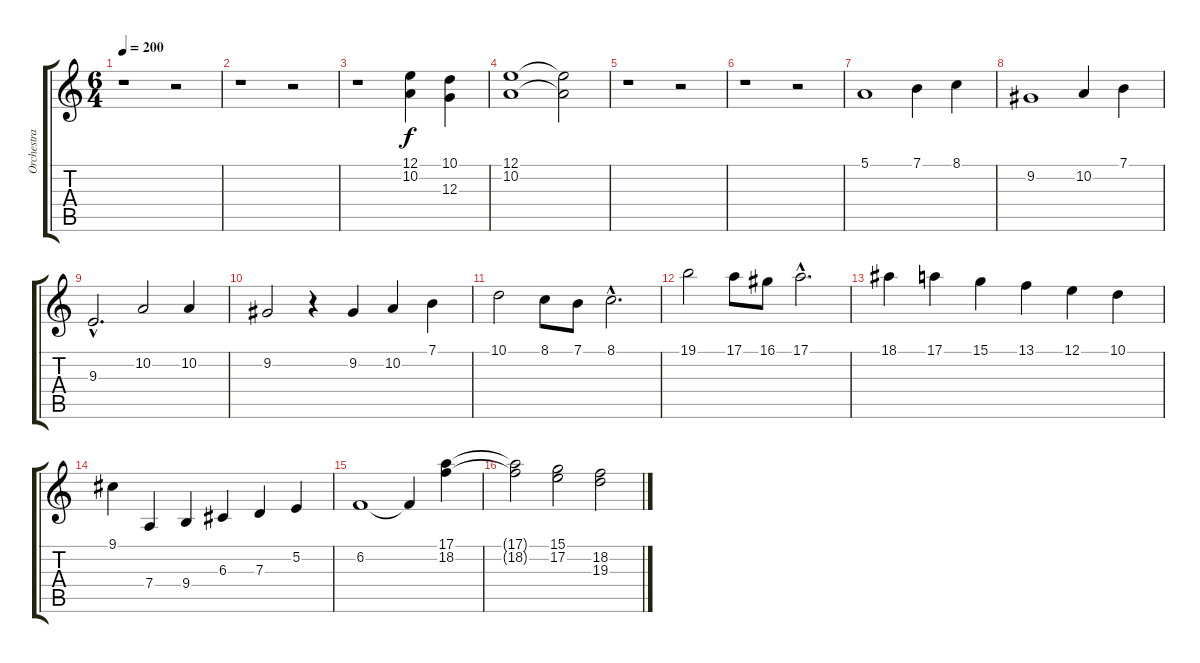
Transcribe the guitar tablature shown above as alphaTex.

\track ("Orchestra" "Orchestra") {instrument stringensemble1}
\staff {score tabs}
\tuning (E4 B3 G3 D3 A2 E2) {hide}
\ts (6 4)
\tempo 200
\clef g2
\ks c
r.1{dy f} r.2 |
r.1 r.2 |
r.1 (12.1 10.2).4{volume 10} (10.1 12.3).4 |
(12.1 10.2).1{volume 10} (12.1{t} 10.2{t}).2 |
r.1 r.2 |
r.1 r.2 |
5.1.1{volume 10} 7.1.4 8.1.4 |
9.2.1 10.2.4 7.1.4 |
9.3{hac}.2{d} 10.2.2 10.2.4 |
9.2.2 r.4 9.2.4 10.2.4 7.1.4 |
10.1.2 8.1.8 7.1.8 8.1{hac}.2{d} |
19.1.2 17.1.8 16.1.8 17.1{hac}.2{d} |
18.1.4 17.1.4 15.1.4 13.1.4 12.1.4 10.1.4 |
9.1.4 7.4.4 9.4.4 6.3.4 7.3.4 5.2.4 |
6.2.1 6.2{t}.4 (17.1 18.2).4{volume 10} |
(17.1{t} 18.2{t}).2 (15.1 17.2).2{volume 9} (18.2 19.3).2{volume 9}
